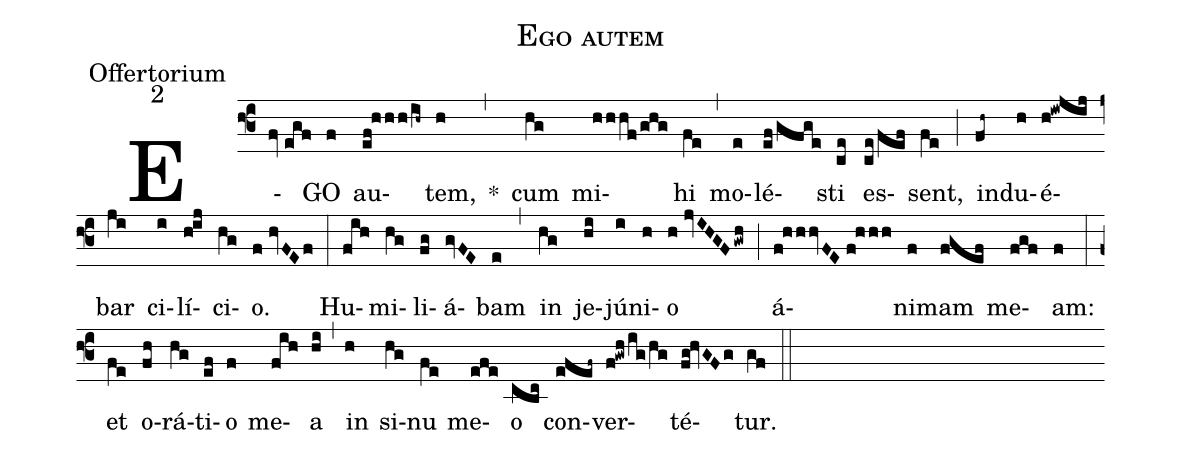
name:Ego autem;
office-part:Offertorium;
mode:2;
%%
(f3) E(fv//egf)GO(f) au(ef!hhh/ih~)tem,(h) *(,) cum(hg) mi(hhhf/ghg)hi(fe) (,) mo(e)lé(ef/gfge)sti(ce) es(ce/fef)sent,(fe) (;) in(fh~)du(h)é(h!iwjij)bar(ji) ci(i)lí(h!ij)ci(hg)o.(f//hvFEf) (:) Hu(fih)mi(hg)li(fg)á(gvFE)bam(e) (,) in(hg) je(hi)jú(i)ni(h)o(h//jvIHGFgwh) (;) á(f!hhhvFE//f!hhh)ni(f)mam(fgef) me(fgf)am:(f) (:) et(fe) o(fh)rá(hg)ti(ef)o(f) me(fih)a(hi) (,) in(h) si(hg)nu(fe) me(efe)o(cbc) con(efef~)ver(f!gwh/ig/hg)té(fg!hvGFg)tur.(gf) (::)
